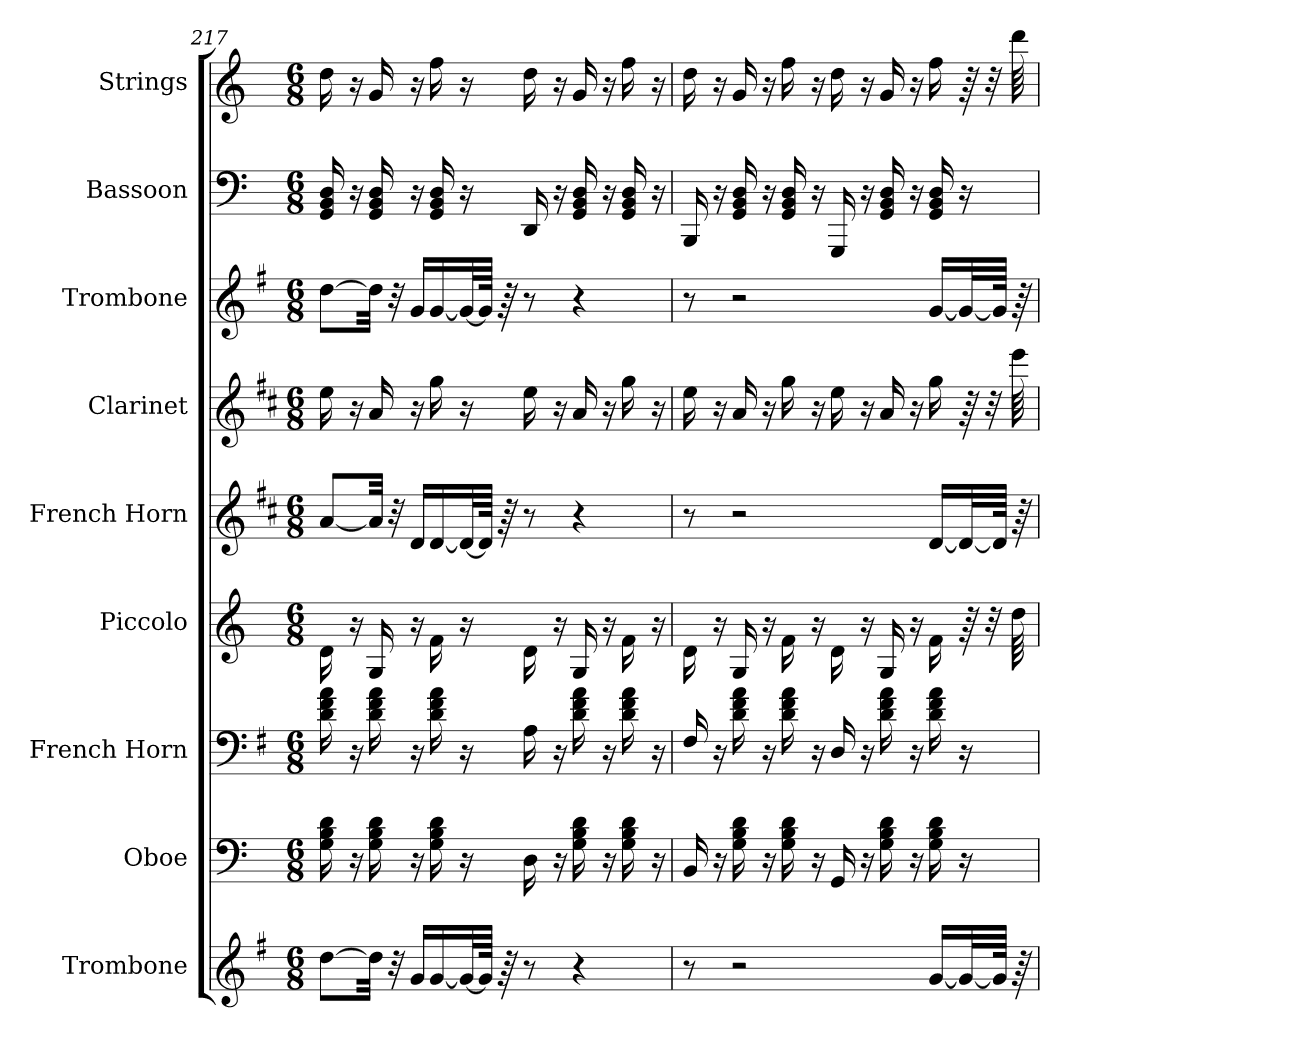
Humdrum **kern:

**kern	**kern	**kern	**kern	**kern	**kern	**kern	**kern	**kern
*part9	*part8	*part7	*part6	*part5	*part4	*part3	*part2	*part1
*staff9	*staff8	*staff7	*staff6	*staff5	*staff4	*staff3	*staff2	*staff1
*I"Trombone	*I"Oboe	*I"French Horn	*I"Piccolo	*I"French Horn	*I"Clarinet	*I"Trombone	*I"Bassoon	*I"Strings
*I'Trb	*I'Ob	*I'Hn	*I'Picc	*I'Hn	*I'Cl	*I'Trb	*I'Bsn	*I'Str
!!LO:PB:g=z
*clefG2	*clefF4	*clefF4	*clefG2	*clefG2	*clefG2	*clefG2	*clefF4	*clefG2
*	*	*ITrd4c7	*ITrd-7c-12	*ITrd4c7	*ITrd1c2	*	*	*
*k[f#]	*k[]	*k[]	*k[]	*k[f#]	*k[]	*k[f#]	*k[]	*k[]
*M6/8	*M6/8	*M6/8	*M6/8	*M6/8	*M6/8	*M6/8	*M6/8	*M6/8
=217	=217	=217	=217	=217	=217	=217	=217	=217
[8dd\L	16G\ 16B\ 16d\	16G\ 16B\ 16d\	16dd\	[8d/L	16dd\	[8dd\L	16GG/ 16BB/ 16D/	16dd\
.	16r	16r	16r	.	16r	.	16r	16r
32dd\Jkk]	16G\ 16B\ 16d\	16G\ 16B\ 16d\	16g/	32d/Jkk]	16g/	32dd\Jkk]	16GG/ 16BB/ 16D/	16g/
32r	.	.	.	32r	.	32r	.	.
16g/LL	16r	16r	16r	16G/LL	16r	16g/LL	16r	16r
[16g/	16G\ 16B\ 16d\	16G\ 16B\ 16d\	16ff\	[16G/	16ff\	[16g/	16GG/ 16BB/ 16D/	16ff\
32g/L_	16r	16r	16r	32G/L_	16r	32g/L_	16r	16r
64g/JJJk]	.	.	.	64G/JJJk]	.	64g/JJJk]	.	.
64r	.	.	.	64r	.	64r	.	.
8r	16D\	16D\	16dd\	8r	16dd\	8r	16DD/	16dd\
.	16r	16r	16r	.	16r	.	16r	16r
4r	16G\ 16B\ 16d\	16G\ 16B\ 16d\	16g/	4r	16g/	4r	16GG/ 16BB/ 16D/	16g/
.	16r	16r	16r	.	16r	.	16r	16r
.	16G\ 16B\ 16d\	16G\ 16B\ 16d\	16ff\	.	16ff\	.	16GG/ 16BB/ 16D/	16ff\
.	16r	16r	16r	.	16r	.	16r	16r
=218	=218	=218	=218	=218	=218	=218	=218	=218
8r	16BB/	16BB/	16dd\	8r	16dd\	8r	16BBB/	16dd\
.	16r	16r	16r	.	16r	.	16r	16r
2r	16G\ 16B\ 16d\	16G\ 16B\ 16d\	16g/	2r	16g/	2r	16GG/ 16BB/ 16D/	16g/
.	16r	16r	16r	.	16r	.	16r	16r
.	16G\ 16B\ 16d\	16G\ 16B\ 16d\	16ff\	.	16ff\	.	16GG/ 16BB/ 16D/	16ff\
.	16r	16r	16r	.	16r	.	16r	16r
.	16GG/	16GG/	16dd\	.	16dd\	.	16GGG/	16dd\
.	16r	16r	16r	.	16r	.	16r	16r
.	16G\ 16B\ 16d\	16G\ 16B\ 16d\	16g/	.	16g/	.	16GG/ 16BB/ 16D/	16g/
.	16r	16r	16r	.	16r	.	16r	16r
[16g/LL	16G\ 16B\ 16d\	16G\ 16B\ 16d\	16ff\	[16G/LL	16ff\	[16g/LL	16GG/ 16BB/ 16D/	16ff\
32g/L_	16r	16r	64r	32G/L_	64r	32g/L_	16r	64r
.	.	.	32r	.	32r	.	.	32r
64g/JJJk]	.	.	.	64G/JJJk]	.	64g/JJJk]	.	.
64r	.	.	64ddd\	64r	64ddd\	64r	.	64ddd\
=	=	=	=	=	=	=	=	=
*-	*-	*-	*-	*-	*-	*-	*-	*-
